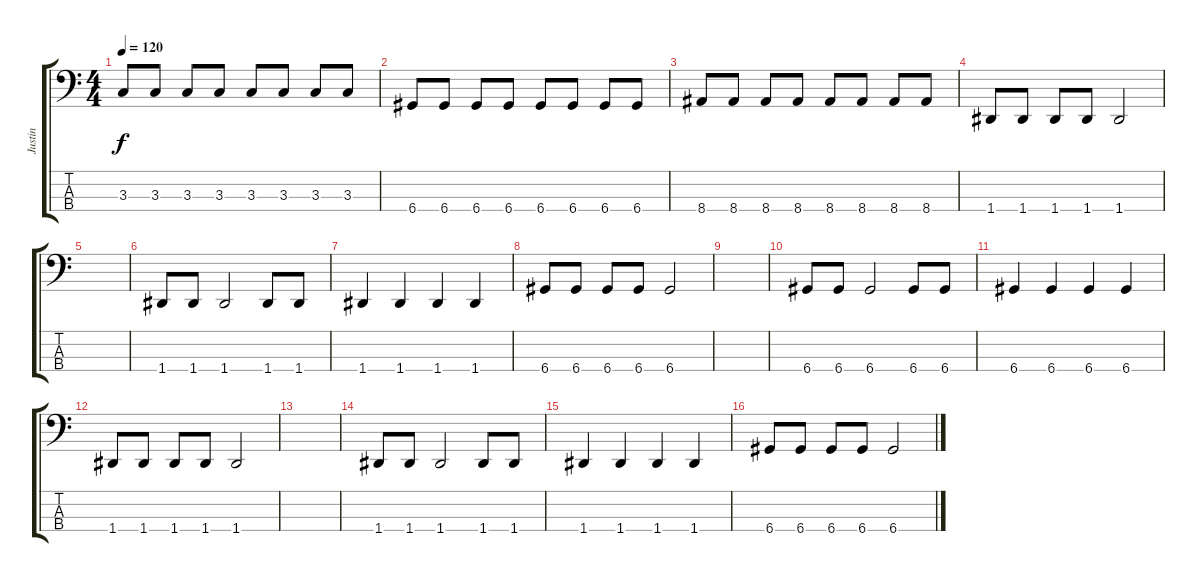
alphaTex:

\track ("Justin" "Justin") {instrument electricbasspick}
\staff {score tabs}
\tuning (G2 D2 A1 D1) {hide}
\ts (4 4)
\tempo 120
\clef f4
\ks c
3.3.8{dy f} 3.3.8 3.3.8 3.3.8 3.3.8 3.3.8 3.3.8 3.3.8 |
6.4.8 6.4.8 6.4.8 6.4.8 6.4.8 6.4.8 6.4.8 6.4.8 |
8.4.8 8.4.8 8.4.8 8.4.8 8.4.8 8.4.8 8.4.8 8.4.8 |
1.4.8 1.4.8 1.4.8 1.4.8 1.4.2 |
|
1.4.8 1.4.8 1.4.2 1.4.8 1.4.8 |
1.4.4 1.4.4 1.4.4 1.4.4 |
6.4.8 6.4.8 6.4.8 6.4.8 6.4.2 |
|
6.4.8 6.4.8 6.4.2 6.4.8 6.4.8 |
6.4.4 6.4.4 6.4.4 6.4.4 |
1.4.8 1.4.8 1.4.8 1.4.8 1.4.2 |
|
1.4.8 1.4.8 1.4.2 1.4.8 1.4.8 |
1.4.4 1.4.4 1.4.4 1.4.4 |
6.4.8 6.4.8 6.4.8 6.4.8 6.4.2
